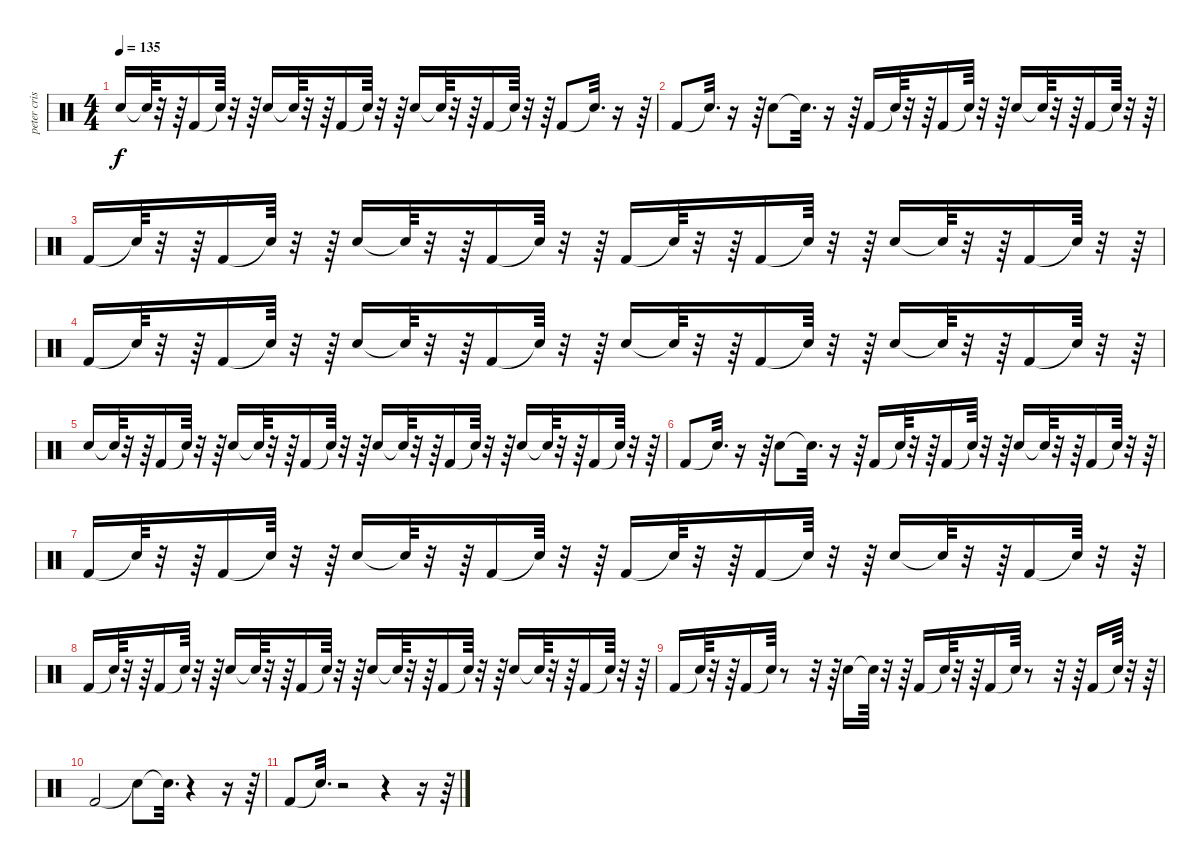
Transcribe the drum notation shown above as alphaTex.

\track ("peter criss" "peter cris") {solo instrument percussion}
\staff {score}
\articulation defaults
\ts (4 4)
\tempo 135
\clef neutral
\ks c "Snare (hit) 2".16{dy f} "Snare (hit)"{t}.64
r.32 r.64 "Kick (hit) 2".16 "Snare (hit)"{t}.64 r.32 r.64 "Snare (hit) 2".16 "Snare (hit)"{t}.64 r.32 r.64 "Kick (hit) 2".16 "Snare (hit)"{t}.64 r.32 r.64 "Snare (hit) 2".16 "Snare (hit)"{t}.64 r.32 r.64 "Kick (hit) 2".16 "Snare (hit)"{t}.64 r.32 r.64 "Kick (hit) 2".8 "Snare (hit)"{t}.32{d} r.16 r.64 |
"Kick (hit) 2".8 "Snare (hit)"{t}.32{d} r.16 r.64 "Snare (hit) 2".8 "Snare (hit)"{t}.32{d} r.16 r.64 "Kick (hit) 2".16 "Snare (hit)"{t}.64 r.32 r.64 "Kick (hit) 2".16 "Snare (hit)"{t}.64 r.32 r.64 "Snare (hit) 2".16 "Snare (hit)"{t}.64 r.32 r.64 "Kick (hit) 2".16 "Snare (hit)"{t}.64 r.32 r.64 |
"Kick (hit) 2".16 "Snare (hit)"{t}.64 r.32 r.64 "Kick (hit) 2".16 "Snare (hit)"{t}.64 r.32 r.64 "Snare (hit) 2".16 "Snare (hit)"{t}.64 r.32 r.64 "Kick (hit) 2".16 "Snare (hit)"{t}.64 r.32 r.64 "Kick (hit) 2".16 "Snare (hit)"{t}.64 r.32 r.64 "Kick (hit) 2".16 "Snare (hit)"{t}.64 r.32 r.64 "Snare (hit) 2".16 "Snare (hit)"{t}.64 r.32 r.64 "Kick (hit) 2".16 "Snare (hit)"{t}.64 r.32 r.64 |
"Kick (hit) 2".16 "Snare (hit)"{t}.64 r.32 r.64 "Kick (hit) 2".16 "Snare (hit)"{t}.64 r.32 r.64 "Snare (hit) 2".16 "Snare (hit)"{t}.64 r.32 r.64 "Kick (hit) 2".16 "Snare (hit)"{t}.64 r.32 r.64 "Snare (hit) 2".16 "Snare (hit)"{t}.64 r.32 r.64 "Kick (hit) 2".16 "Snare (hit)"{t}.64 r.32 r.64 "Snare (hit) 2".16 "Snare (hit)"{t}.64 r.32 r.64 "Kick (hit) 2".16 "Snare (hit)"{t}.64 r.32 r.64 |
"Snare (hit) 2".16 "Snare (hit)"{t}.64 r.32 r.64 "Kick (hit) 2".16 "Snare (hit)"{t}.64 r.32 r.64 "Snare (hit) 2".16 "Snare (hit)"{t}.64 r.32 r.64 "Kick (hit) 2".16 "Snare (hit)"{t}.64 r.32 r.64 "Snare (hit) 2".16 "Snare (hit)"{t}.64 r.32 r.64 "Kick (hit) 2".16 "Snare (hit)"{t}.64 r.32 r.64 "Snare (hit) 2".16 "Snare (hit)"{t}.64 r.32 r.64 "Kick (hit) 2".16 "Snare (hit)"{t}.64 r.32 r.64 |
"Kick (hit) 2".8 "Snare (hit)"{t}.32{d} r.16 r.64 "Snare (hit) 2".8 "Snare (hit)"{t}.32{d} r.16 r.64 "Kick (hit) 2".16 "Snare (hit)"{t}.64 r.32 r.64 "Kick (hit) 2".16 "Snare (hit)"{t}.64 r.32 r.64 "Snare (hit) 2".16 "Snare (hit)"{t}.64 r.32 r.64 "Kick (hit) 2".16 "Snare (hit)"{t}.64 r.32 r.64 |
"Kick (hit) 2".16 "Snare (hit)"{t}.64 r.32 r.64 "Kick (hit) 2".16 "Snare (hit)"{t}.64 r.32 r.64 "Snare (hit) 2".16 "Snare (hit)"{t}.64 r.32 r.64 "Kick (hit) 2".16 "Snare (hit)"{t}.64 r.32 r.64 "Kick (hit) 2".16 "Snare (hit)"{t}.64 r.32 r.64 "Kick (hit) 2".16 "Snare (hit)"{t}.64 r.32 r.64 "Snare (hit) 2".16 "Snare (hit)"{t}.64 r.32 r.64 "Kick (hit) 2".16 "Snare (hit)"{t}.64 r.32 r.64 |
"Kick (hit) 2".16 "Snare (hit)"{t}.64 r.32 r.64 "Kick (hit) 2".16 "Snare (hit)"{t}.64 r.32 r.64 "Snare (hit) 2".16 "Snare (hit)"{t}.64 r.32 r.64 "Kick (hit) 2".16 "Snare (hit)"{t}.64 r.32 r.64 "Snare (hit) 2".16 "Snare (hit)"{t}.64 r.32 r.64 "Kick (hit) 2".16 "Snare (hit)"{t}.64 r.32 r.64 "Snare (hit) 2".16 "Snare (hit)"{t}.64 r.32 r.64 "Kick (hit) 2".16 "Snare (hit)"{t}.64 r.32 r.64 |
"Kick (hit) 2".16 "Snare (hit)"{t}.64 r.32 r.64 "Kick (hit) 2".16 "Snare (hit)"{t}.64 r.8 r.32 r.64 "Snare (hit) 2".16 "Snare (hit)"{t}.64 r.32 r.64 "Kick (hit) 2".16 "Snare (hit)"{t}.64 r.32 r.64 "Kick (hit) 2".16 "Snare (hit)"{t}.64 r.8 r.32 r.64 "Kick (hit) 2".16 "Snare (hit)"{t}.64 r.32 r.64 |
"Kick (hit) 2".2 "Snare (hit)"{t}.8 "Snare (hit)"{t}.32{d} r.4 r.16 r.64 |
"Kick (hit) 2".8 "Snare (hit)"{t}.32{d} r.2 r.4 r.16 r.64
